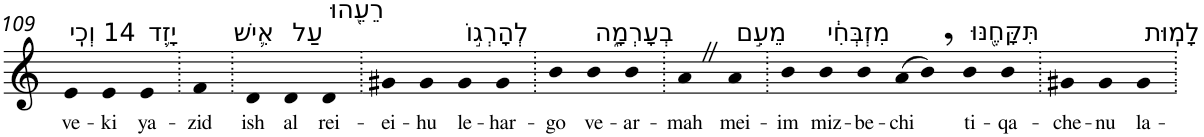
**kern	**text
*part1	*part1
*staff1	*staff1
*I"Piano	*
*I'Pno	*
!!LO:PB:g=z
*clefG2	*
*k[]	*
=109	=109
!LO:TX:a:t=14 וְכִֽי	!
!	!LO:LY:b
4e	ve-
!	!LO:LY:b
4e	-ki
!LO:TX:a:t=יָזִ֥ד	!
!	!LO:LY:b
4e	ya-
=110.	=110.
!	!LO:LY:b
4f	-zid
=111.	=111.
!LO:TX:a:t=אִ֛ישׁ	!
!	!LO:LY:b
4d	ish
!LO:TX:a:t=עַל	!
!	!LO:LY:b
4d	al
!LO:TX:a:t=רֵעֵ֖הוּ	!
!	!LO:LY:b
4d	rei-
=112.	=112.
!	!LO:LY:b
4g#X	-ei-
!	!LO:LY:b
4g#	-hu
!LO:TX:a:t=לְהָרְג֣וֹ	!
!	!LO:LY:b
4g#	le-
!	!LO:LY:b
4g#	-har-
=113.	=113.
!	!LO:LY:b
4b	-go
!LO:TX:a:t=בְעָרְמָ֑ה	!
!	!LO:LY:b
4b	ve-
!	!LO:LY:b
4b	-ar-
=114.	=114.
!	!LO:LY:b
4aZ	-mah
!LO:TX:a:t=מֵעִ֣ם	!
!	!LO:LY:b
4a	mei-
=115.	=115.
!	!LO:LY:b
4b	-im
!LO:TX:a:t=מִזְבְּחִ֔י	!
!	!LO:LY:b
4b	miz-
!	!LO:LY:b
4b	-be-
!	!LO:LY:b
(>8a	-chi
8b,)	.
!LO:TX:a:t=תִּקָּחֶ֖נּוּ	!
!	!LO:LY:b
4b	ti-
!	!LO:LY:b
4b	-qa-
=116.	=116.
!	!LO:LY:b
4g#X	-che-
!	!LO:LY:b
4g#	-nu
!LO:TX:a:t=לָמֽוּת	!
!	!LO:LY:b
4g#	la-
=.	=.
*-	*-
